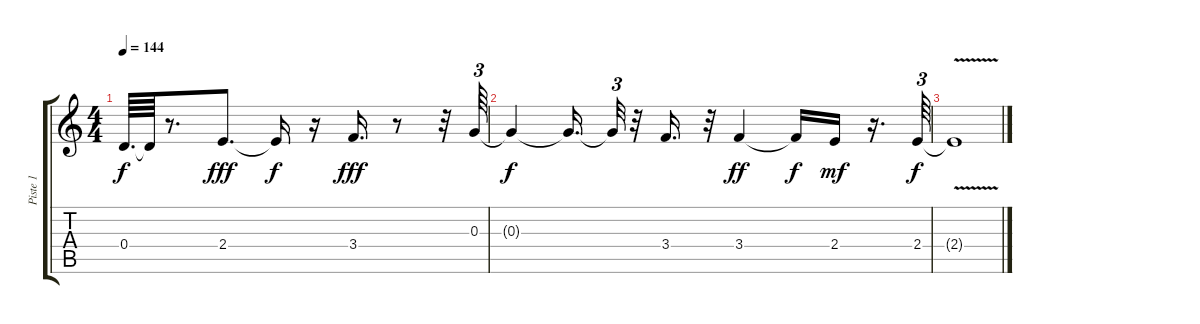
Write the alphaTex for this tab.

\track ("Piste 1" "Piste 1") {instrument acousticguitarsteel}
\staff {score tabs}
\tuning (E4 B3 G3 D3 A2 E2) {hide}
\ts (4 4)
\tempo 144
\clef g2
\ks c
0.4{t}.64{d dy f} 0.4{t}.64 r.8{d} 2.4.8{d dy fff} 2.4{t}.16{dy f} r.16 3.4.16{d dy fff} r.8 r.32 0.3.64{tu (3 2)} |
0.3{t}.4{dy f} 0.3{t}.16{d} 0.3{t}.32{tu (3 2)} r.32 3.4.16{d} r.32 3.4.4{dy ff} 3.4{t}.16{dy f} 2.4.16{dy mf} r.16{d} 2.4.64{tu (3 2) dy f} |
2.4{v t}.1
